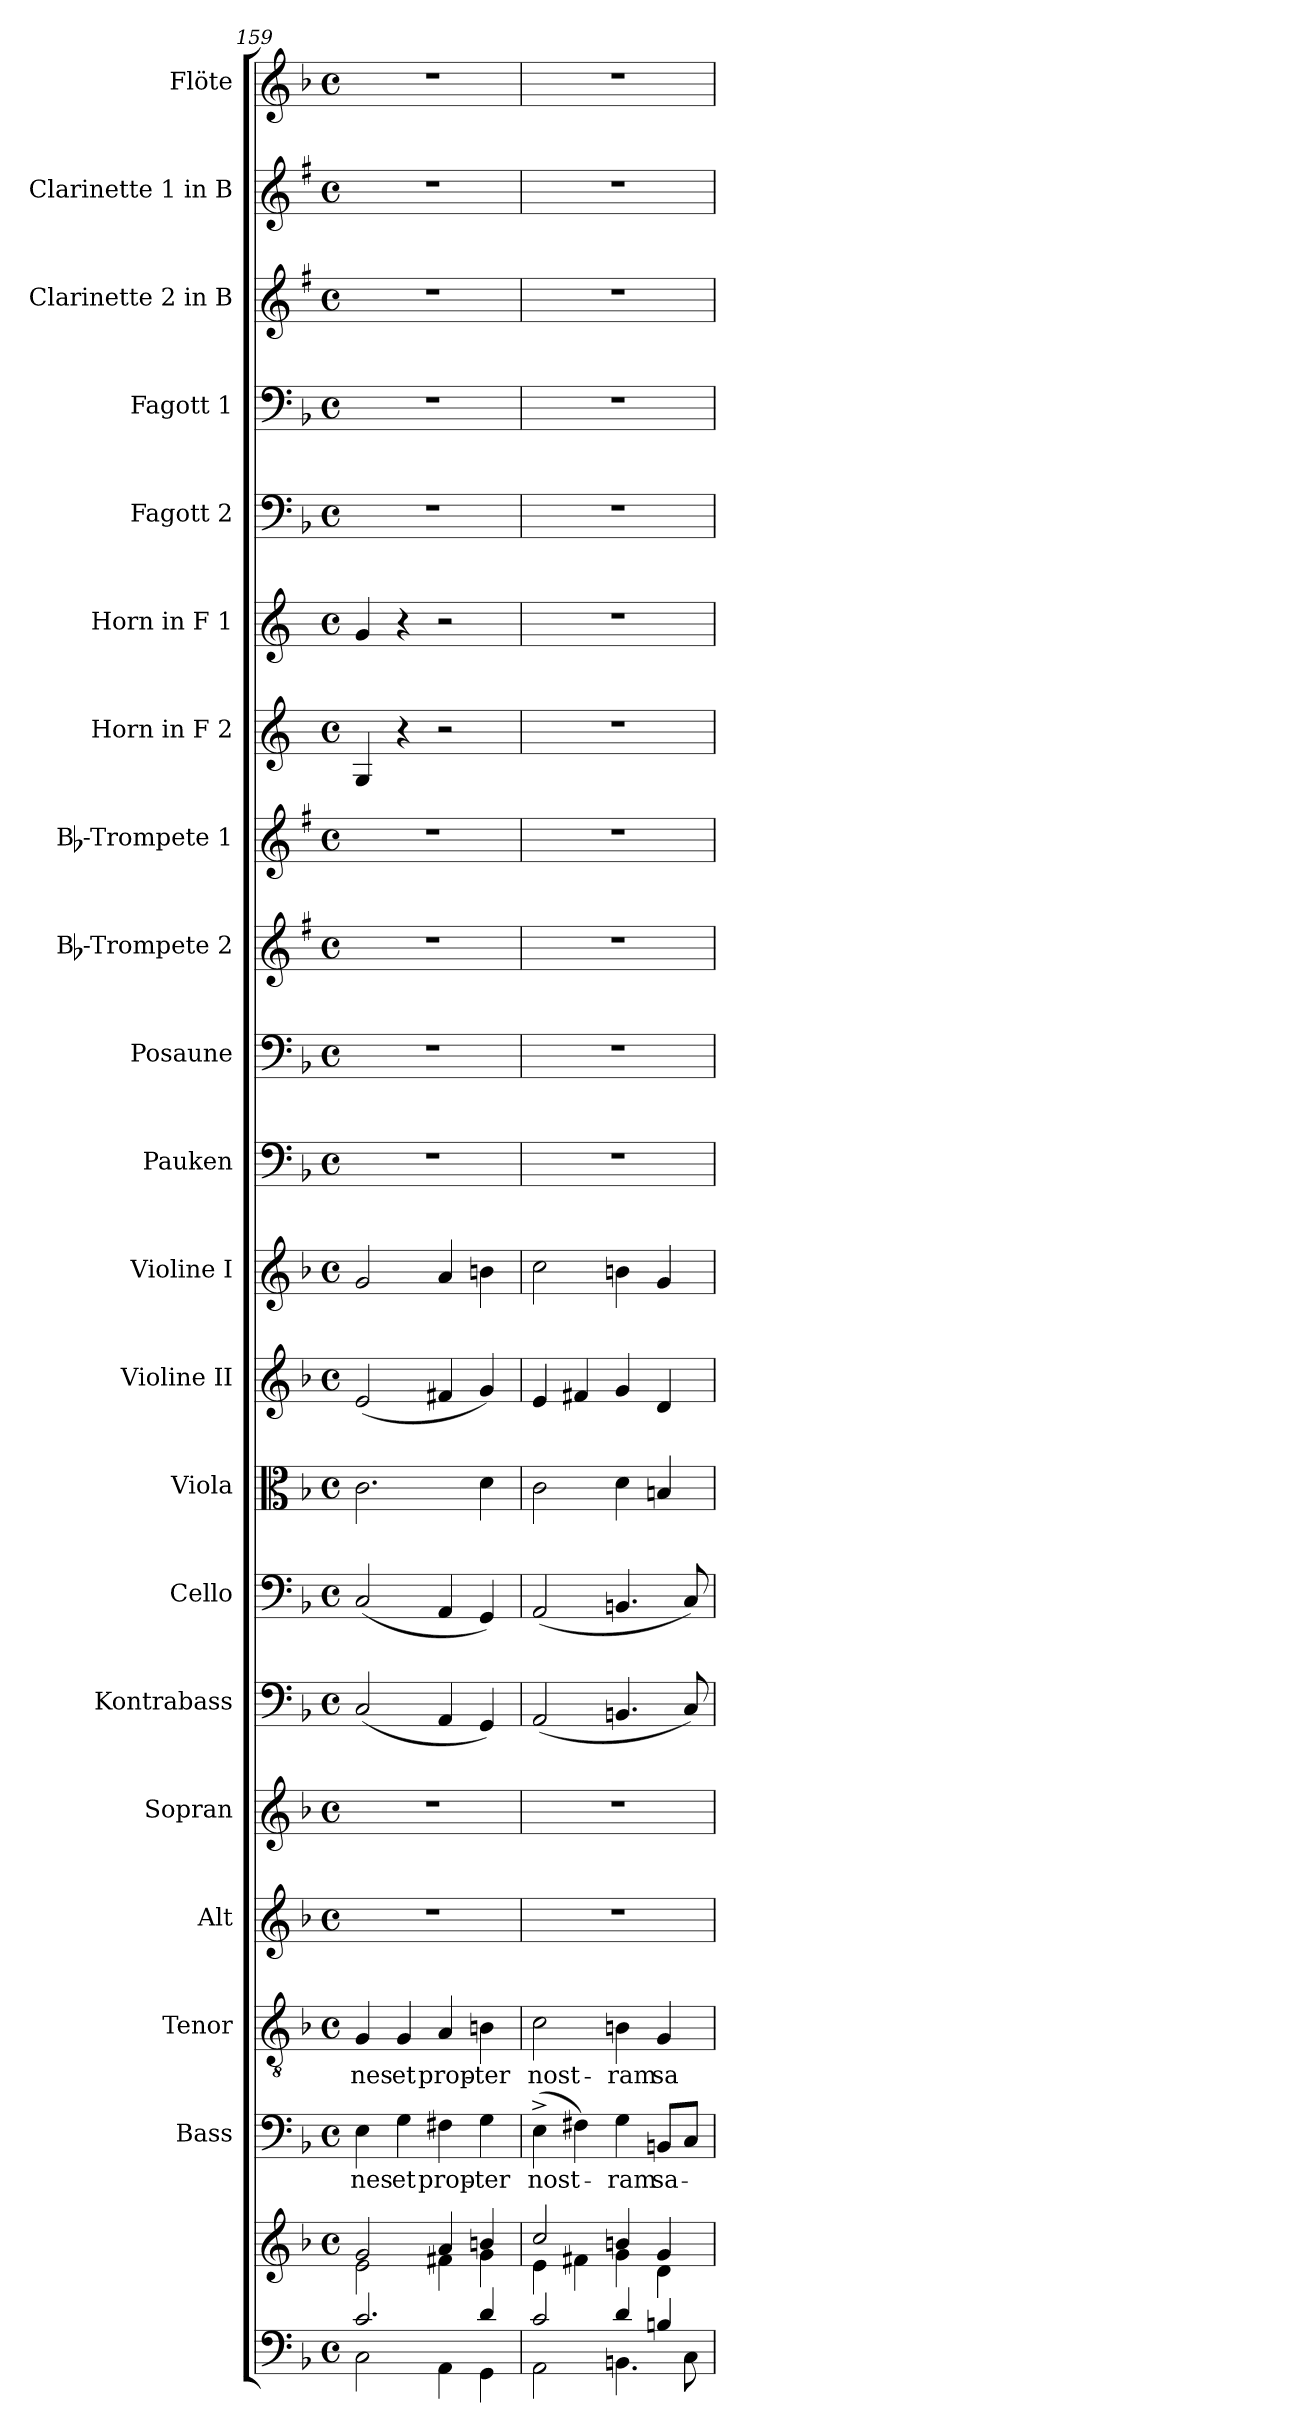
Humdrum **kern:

**kern	**kern	**kern	**text	**kern	**text	**kern	**kern	**kern	**kern	**kern	**kern	**kern	**kern	**kern	**kern	**kern	**kern	**kern	**kern	**kern	**kern	**kern	**kern
*part21	*part21	*part20	*part20	*part19	*part19	*part18	*part17	*part16	*part15	*part14	*part13	*part12	*part11	*part10	*part9	*part8	*part7	*part6	*part5	*part4	*part3	*part2	*part1
*staff22	*staff21	*staff20	*staff20	*staff19	*staff19	*staff18	*staff17	*staff16	*staff15	*staff14	*staff13	*staff12	*staff11	*staff10	*staff9	*staff8	*staff7	*staff6	*staff5	*staff4	*staff3	*staff2	*staff1
*	*	*I"Bass	*	*I"Tenor	*	*I"Alt	*I"Sopran	*I"Kontrabass	*I"Cello	*I"Viola	*I"Violine II	*I"Violine I	*I"Pauken	*I"Posaune	*I"Bb-Trompete 2	*I"Bb-Trompete 1	*I"Horn in F 2	*I"Horn in F 1	*I"Fagott 2	*I"Fagott 1	*I"Clarinette 2 in B	*I"Clarinette 1 in B	*I"Flöte
*	*	*I'B.	*	*I'T.	*	*I'A.	*I'S.	*I'Kb.	*	*I'Vla.	*I'Vl. II	*I'Vl. I	*I'Pk.	*I'Pos.	*I'Bb Trp. 2	*I'Bb Trp. 1	*	*	*I'Fg. 2	*I'Fg. 1	*I'Clar. 2	*I'Clar.1	*I'Fl.
*clefF4	*clefG2	*clefF4	*	*clefGv2	*	*clefG2	*clefG2	*clefF4	*clefF4	*clefC3	*clefG2	*clefG2	*clefF4	*clefF4	*clefG2	*clefG2	*clefG2	*clefG2	*clefF4	*clefF4	*clefG2	*clefG2	*clefG2
*	*	*	*	*	*	*	*	*ITrd7c12	*	*	*	*	*	*	*ITrd1c2	*ITrd1c2	*ITrd4c7	*ITrd4c7	*	*	*ITrd1c2	*ITrd1c2	*
*k[b-]	*k[b-]	*k[b-]	*	*k[b-]	*	*k[b-]	*k[b-]	*k[b-]	*k[b-]	*k[b-]	*k[b-]	*k[b-]	*k[b-]	*k[b-]	*k[b-]	*k[b-]	*k[b-]	*k[b-]	*k[b-]	*k[b-]	*k[b-]	*k[b-]	*k[b-]
*F:	*F:	*F:	*	*F:	*	*F:	*F:	*F:	*F:	*F:	*F:	*F:	*F:	*F:	*F:	*F:	*F:	*F:	*F:	*F:	*F:	*F:	*F:
*M4/4	*M4/4	*M4/4	*	*M4/4	*	*M4/4	*M4/4	*M4/4	*M4/4	*M4/4	*M4/4	*M4/4	*M4/4	*M4/4	*M4/4	*M4/4	*M4/4	*M4/4	*M4/4	*M4/4	*M4/4	*M4/4	*M4/4
*met(c)	*met(c)	*met(c)	*	*met(c)	*	*met(c)	*met(c)	*met(c)	*met(c)	*met(c)	*met(c)	*met(c)	*met(c)	*met(c)	*met(c)	*met(c)	*met(c)	*met(c)	*met(c)	*met(c)	*met(c)	*met(c)	*met(c)
=159	=159	=159	=159	=159	=159	=159	=159	=159	=159	=159	=159	=159	=159	=159	=159	=159	=159	=159	=159	=159	=159	=159	=159
*^	*^	*	*	*	*	*	*	*	*	*	*	*	*	*	*	*	*	*	*	*	*	*	*
!	!	!	!	!	!LO:LY:b	!	!LO:LY:b	!	!	!	!	!	!	!	!	!	!	!	!	!	!	!	!	!	!
2.c/	2C\	2g/	2e\	4E\	-nes	4G/	-nes	1r	1r	(<2CC/	(<2C/	2.c\	(<2e/	2g/	1r	1r	1r	1r	4C/	4c/	1r	1r	1r	1r	1r
!	!	!	!	!	!LO:LY:b	!	!LO:LY:b	!	!	!	!	!	!	!	!	!	!	!	!	!	!	!	!	!	!
.	.	.	.	4G\	et	4G/	et	.	.	.	.	.	.	.	.	.	.	.	4r	4r	.	.	.	.	.
!	!	!	!	!	!LO:LY:b	!	!LO:LY:b	!	!	!	!	!	!	!	!	!	!	!	!	!	!	!	!	!	!
.	4AA\	4a/	4f#X\	4F#X\	prop-	4A/	prop-	.	.	4AAA/	4AA/	.	4f#X/	4a/	.	.	.	.	2r	2r	.	.	.	.	.
!	!	!	!	!	!LO:LY:b	!	!LO:LY:b	!	!	!	!	!	!	!	!	!	!	!	!	!	!	!	!	!	!
4d/	4GG\	4bn/	4g\	4G\	-ter	4Bn\	-ter	.	.	4GGG/)	4GG/)	4d\	4g/)	4bn\	.	.	.	.	.	.	.	.	.	.	.
=160	=160	=160	=160	=160	=160	=160	=160	=160	=160	=160	=160	=160	=160	=160	=160	=160	=160	=160	=160	=160	=160	=160	=160	=160	=160
!	!	!	!	!	!LO:LY:b	!	!LO:LY:b	!	!	!	!	!	!	!	!	!	!	!	!	!	!	!	!	!	!
2c/	2AA\	2cc/	4e\	(>4E^>\	nost-	2c\	nost-	1r	1r	(<2AAA/	(<2AA/	2c\	4e/	2cc\	1r	1r	1r	1r	1r	1r	1r	1r	1r	1r	1r
.	.	.	4f#X\	4F#X\)	.	.	.	.	.	.	.	.	4f#X/	.	.	.	.	.	.	.	.	.	.	.	.
!	!	!	!	!	!LO:LY:b	!	!LO:LY:b	!	!	!	!	!	!	!	!	!	!	!	!	!	!	!	!	!	!
4d/	4.BBn\	4bn/	4g\	4G\	-ram	4Bn\	-ram	.	.	4.BBBn/	4.BBn/	4d\	4g/	4bn\	.	.	.	.	.	.	.	.	.	.	.
!	!	!	!	!	!LO:LY:b	!	!LO:LY:b	!	!	!	!	!	!	!	!	!	!	!	!	!	!	!	!	!	!
4Bn/	.	4g/	4d\	8BBn/L	sa-	4G/	sa-	.	.	.	.	4Bn/	4d/	4g/	.	.	.	.	.	.	.	.	.	.	.
.	8C\	.	.	8C/J	.	.	.	.	.	8CC/)	8C/)	.	.	.	.	.	.	.	.	.	.	.	.	.	.
*v	*v	*	*	*	*	*	*	*	*	*	*	*	*	*	*	*	*	*	*	*	*	*	*	*	*
*	*v	*v	*	*	*	*	*	*	*	*	*	*	*	*	*	*	*	*	*	*	*	*	*	*
=	=	=	=	=	=	=	=	=	=	=	=	=	=	=	=	=	=	=	=	=	=	=	=
*-	*-	*-	*-	*-	*-	*-	*-	*-	*-	*-	*-	*-	*-	*-	*-	*-	*-	*-	*-	*-	*-	*-	*-
